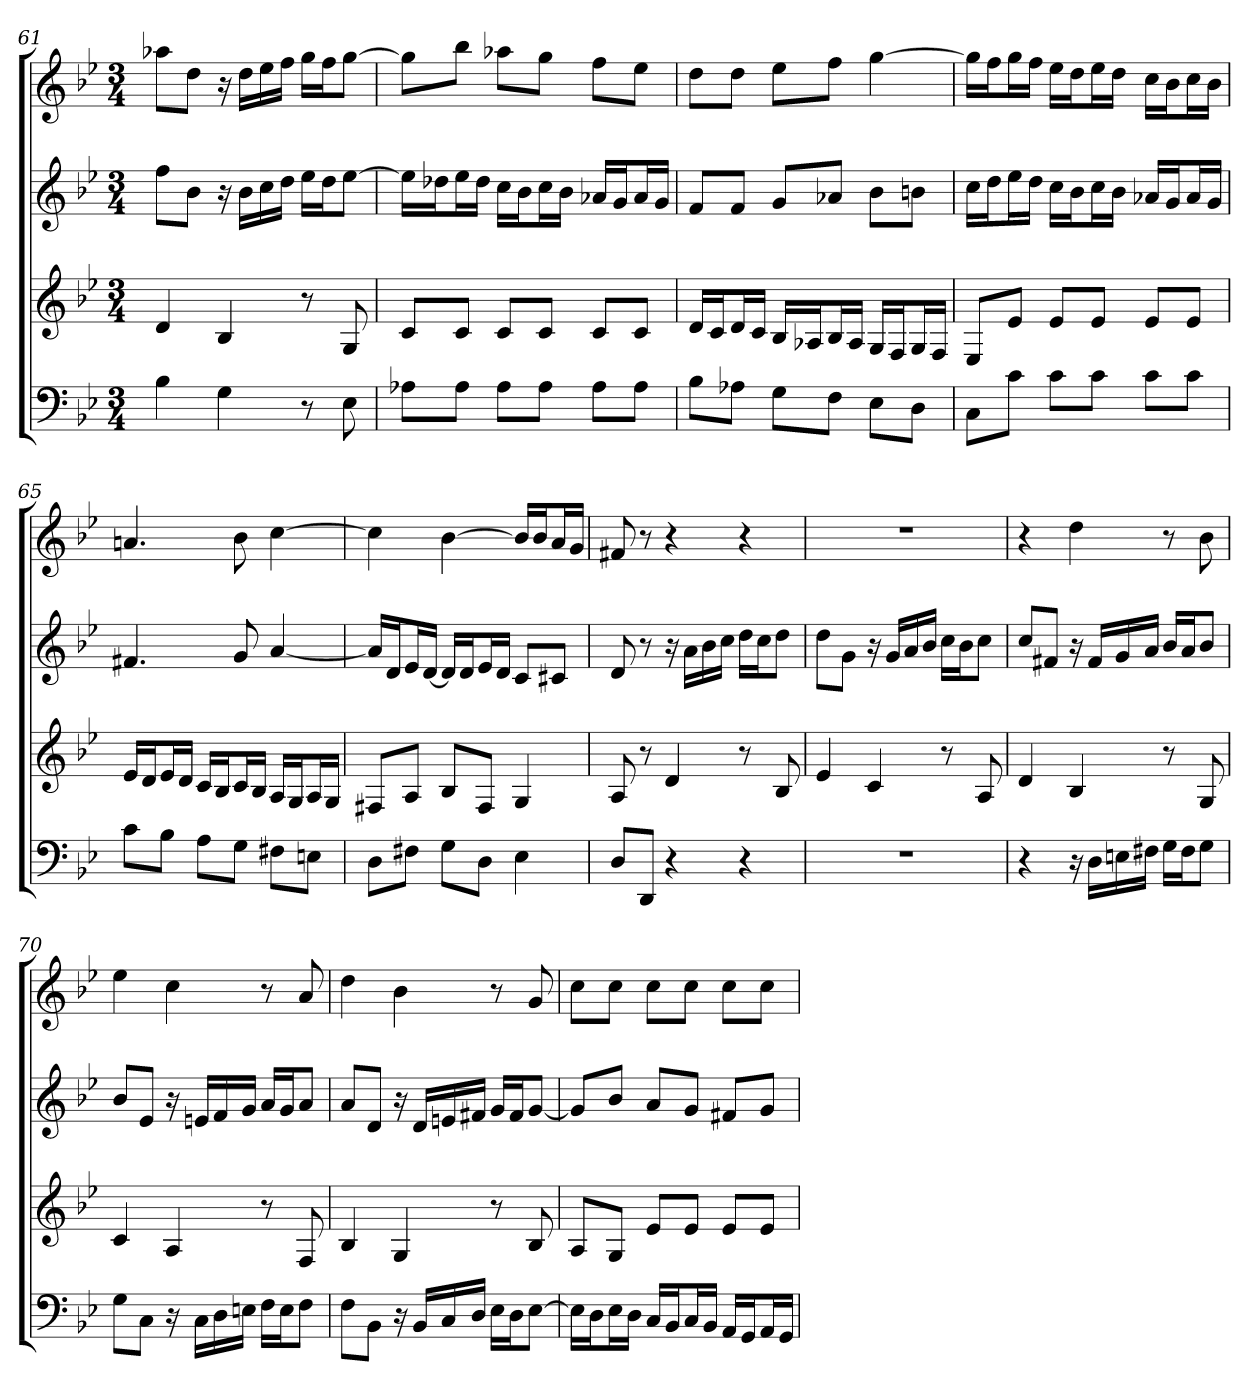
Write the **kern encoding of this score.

**kern	**kern	**kern	**kern
*part4	*part3	*part2	*part1
*staff4	*staff3	*staff2	*staff1
*k[b-e-]	*k[b-e-]	*k[b-e-]	*k[b-e-]
*g:	*g:	*g:	*g:
*M3/4	*M3/4	*M3/4	*M3/4
=61	=61	=61	=61
4B-	4d	8ffL	8aa-XL
.	.	8b-J	8ddJ
4G	4B-	16r	16r
.	.	16b-LL	16ddLL
.	.	16cc	16ee-
.	.	16ddJJ	16ffJJ
8r	8r	16ee-LL	16ggLL
.	.	16ddJ	16ffJ
8E-	8G	[8ee-J	[8ggJ
=62	=62	=62	=62
8A-XL	8cL	16ee-LL]	8ggL]
.	.	16dd-XJ	.
8A-J	8cJ	16ee-L	8bb-J
.	.	16dd-JJ	.
8A-L	8cL	16ccLL	8aa-XL
.	.	16b-J	.
8A-J	8cJ	16ccL	8ggJ
.	.	16b-JJ	.
8A-L	8cL	16a-XLL	8ffL
.	.	16gJ	.
8A-J	8cJ	16a-L	8ee-J
.	.	16gJJ	.
=63	=63	=63	=63
8B-L	16dLL	8fL	8ddL
.	16cJ	.	.
8A-XJ	16dL	8fJ	8ddJ
.	16cJJ	.	.
8GL	16B-LL	8gL	8ee-L
.	16A-XJ	.	.
8FJ	16B-L	8a-XJ	8ffJ
.	16A-JJ	.	.
8E-L	16GLL	8b-L	[4gg
.	16FJ	.	.
8DJ	16GL	8bnJ	.
.	16FJJ	.	.
=64	=64	=64	=64
8CL	8E-L	16ccLL	16ggLL]
.	.	16ddJ	16ffJ
8cJ	8e-J	16ee-L	16ggL
.	.	16ddJJ	16ffJJ
8cL	8e-L	16ccLL	16ee-LL
.	.	16b-J	16ddJ
8cJ	8e-J	16ccL	16ee-L
.	.	16b-JJ	16ddJJ
8cL	8e-L	16a-XLL	16ccLL
.	.	16gJ	16b-J
8cJ	8e-J	16a-L	16ccL
.	.	16gJJ	16b-JJ
=65	=65	=65	=65
8cL	16e-LL	4.f#X	4.an
.	16dJ	.	.
8B-J	16e-L	.	.
.	16dJJ	.	.
8AL	16cLL	.	.
.	16B-J	.	.
8GJ	16cL	8g	8b-
.	16B-JJ	.	.
8F#XL	16ALL	[4a	[4cc
.	16GJ	.	.
8EnJ	16AL	.	.
.	16GJJ	.	.
=66	=66	=66	=66
8DL	8F#XL	16aLL]	4cc]
.	.	16dJ	.
8F#XJ	8AJ	16e-L	.
.	.	[16dJJ	.
8GL	8B-L	16dLL]	[4b-
.	.	16dJ	.
8DJ	8F#J	16e-L	.
.	.	16dJJ	.
4E-	4G	8cL	16b-LL]
.	.	.	16b-J
.	.	8c#XJ	16aL
.	.	.	16gJJ
=67	=67	=67	=67
8DL	8A	8d	8f#X
8DDJ	8r	8r	8r
4r	4d	16r	4r
.	.	16aLL	.
.	.	16b-	.
.	.	16ccJJ	.
4r	8r	16ddLL	4r
.	.	16ccJ	.
.	8B-	8ddJ	.
=68	=68	=68	=68
2.r	4e-	8ddL	2.r
.	.	8gJ	.
.	4c	16r	.
.	.	16gLL	.
.	.	16a	.
.	.	16b-JJ	.
.	8r	16ccLL	.
.	.	16b-J	.
.	8A	8ccJ	.
=69	=69	=69	=69
4r	4d	8ccL	4r
.	.	8f#XJ	.
16r	4B-	16r	4dd
16DLL	.	16f#LL	.
16En	.	16g	.
16F#XJJ	.	16aJJ	.
16GLL	8r	16b-LL	8r
16F#J	.	16aJ	.
8GJ	8G	8b-J	8b-
=70	=70	=70	=70
8GL	4c	8b-L	4ee-
8CJ	.	8e-J	.
16r	4A	16r	4cc
16CLL	.	16enLL	.
16D	.	16f	.
16EnJJ	.	16gJJ	.
16FLL	8r	16aLL	8r
16EJ	.	16gJ	.
8FJ	8F	8aJ	8a
=71	=71	=71	=71
8FL	4B-	8aL	4dd
8BB-J	.	8dJ	.
16r	4G	16r	4b-
16BB-LL	.	16dLL	.
16C	.	16en	.
16DJJ	.	16f#XJJ	.
16E-LL	8r	16gLL	8r
16DJ	.	16f#J	.
[8E-J	8B-	[8gJ	8g
=72	=72	=72	=72
16E-LL]	8AL	8gL]	8ccL
16DJ	.	.	.
16E-L	8GJ	8b-J	8ccJ
16DJJ	.	.	.
16CLL	8e-L	8aL	8ccL
16BB-J	.	.	.
16CL	8e-J	8gJ	8ccJ
16BB-JJ	.	.	.
16AALL	8e-L	8f#XL	8ccL
16GGJ	.	.	.
16AAL	8e-J	8gJ	8ccJ
16GGJJ	.	.	.
=	=	=	=
*-	*-	*-	*-
